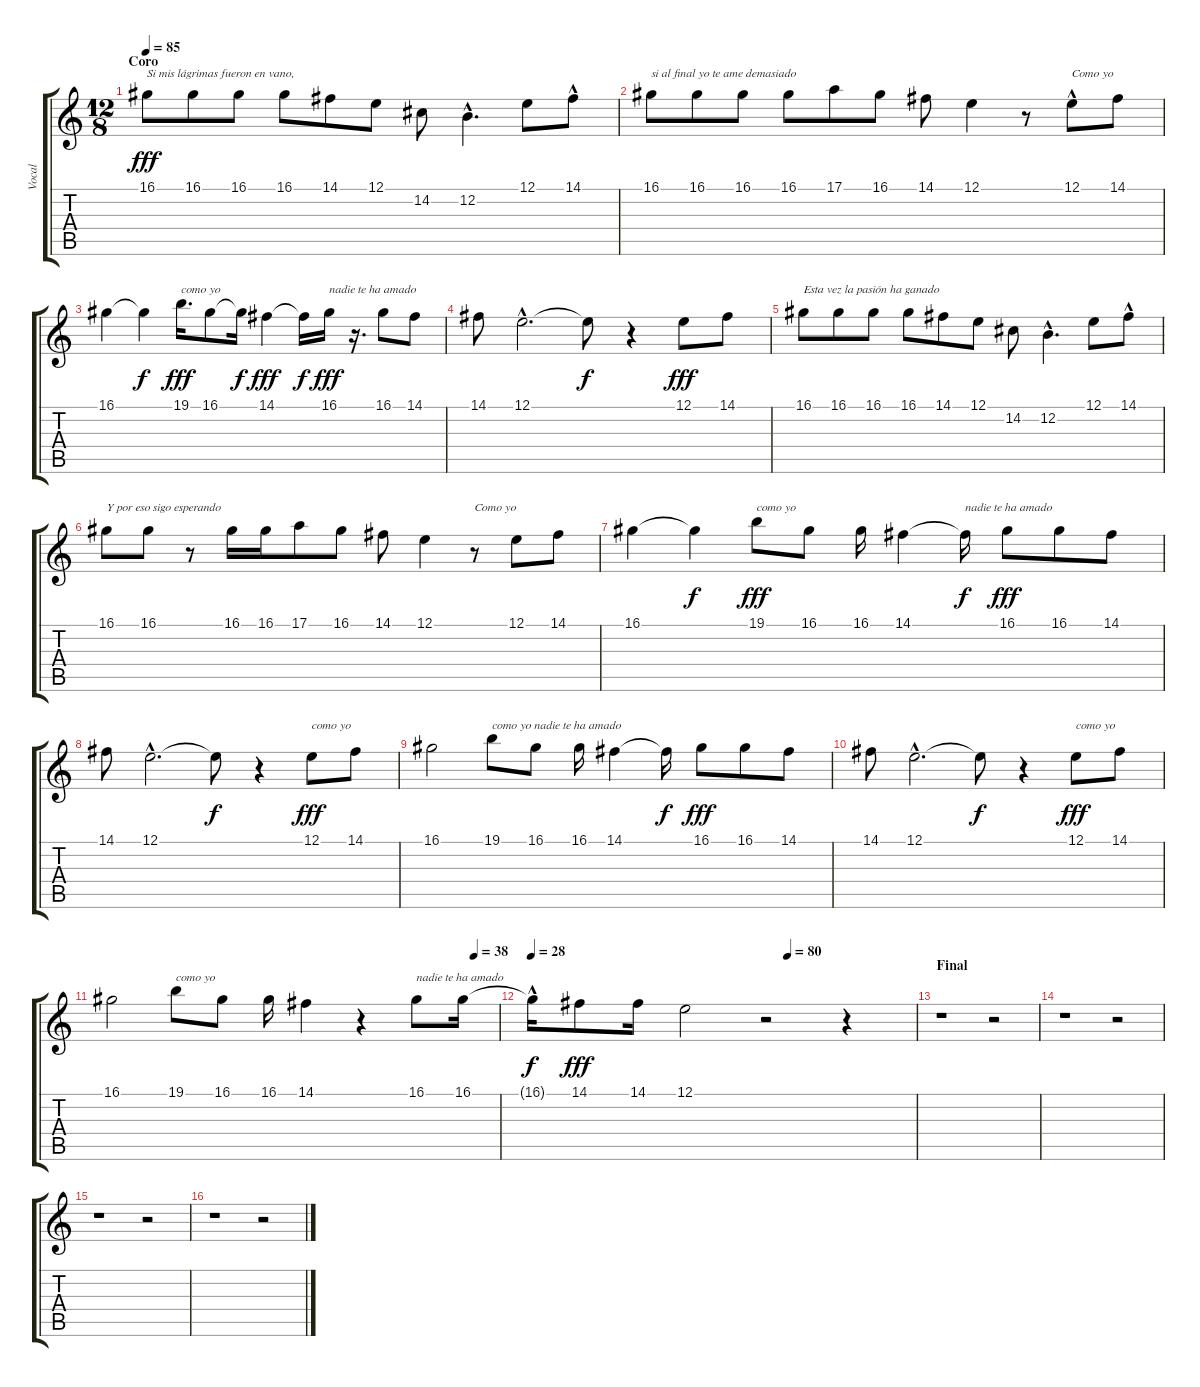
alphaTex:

\track ("Vocal" "Vocal") {instrument synthvoice}
\staff {score tabs}
\tuning (E4 B3 G3 D3 A2 E2) {hide}
\ts (12 8)
\section ("" "Coro")
\tempo 85
\clef g2
\ks c
16.1.8{txt "Si mis lágrimas fueron en vano, " dy fff} 16.1.8 16.1.8 16.1.8 14.1.8 12.1.8 14.2.8 12.2{hac}.4{d} 12.1.8 14.1{hac}.8 |
16.1.8{txt "si al final yo te ame demasiado"} 16.1.8 16.1.8 16.1.8 17.1.8 16.1.8 14.1.8 12.1.4 r.8 12.1{hac}.8{txt "Como yo"} 14.1.8 |
16.1.4 16.1{t}.4{dy f} 19.1.16{d txt "como yo" dy fff} 16.1.8 16.1{t}.16{dy f} 14.1.4{dy fff} 14.1{t}.16{dy f} 16.1.16{txt "nadie te ha amado" dy fff} r.16{d} 16.1.8 14.1.8 |
14.1.8 12.1{hac}.2{d} 12.1{t}.8{dy f} r.4 12.1.8{dy fff} 14.1.8 |
16.1.8{txt "Esta vez la pasión ha ganado"} 16.1.8 16.1.8 16.1.8 14.1.8 12.1.8 14.2.8 12.2{hac}.4{d} 12.1.8 14.1{hac}.8 |
16.1.8{txt "Y por eso sigo esperando"} 16.1.8 r.8 16.1.16 16.1.16 17.1.8 16.1.8 14.1.8 12.1.4 r.8{txt "Como yo"} 12.1.8 14.1.8 |
16.1.4 16.1{t}.4{dy f} 19.1.8{txt "como yo" dy fff} 16.1.8 16.1.16 14.1.4 14.1{t}.16{txt "nadie te ha amado" dy f} 16.1.8{dy fff} 16.1.8 14.1.8 |
14.1.8 12.1{hac}.2{d} 12.1{t}.8{dy f} r.4 12.1.8{txt "como yo" dy fff} 14.1.8 |
16.1.2 19.1.8{txt "como yo nadie te ha amado"} 16.1.8 16.1.16 14.1.4 14.1{t}.16{dy f} 16.1.8{dy fff} 16.1.8 14.1.8 |
14.1.8 12.1{hac}.2{d} 12.1{t}.8{dy f} r.4 12.1.8{txt "como yo" dy fff} 14.1.8 |
\tempo (38 0.9375)
16.1.2 19.1.8{txt "como yo"} 16.1.8 16.1.16 14.1.4 r.4 16.1.8{txt "nadie te ha amado"} 16.1.16 |
\tempo 28
\tempo (80 0.6666666666666666)
16.1{hac t}.16{dy f} 14.1.8{dy fff} 14.1.16 12.1.2 r.2 r.4 |
\section ("" "Final")
r.1 r.2 |
r.1 r.2 |
r.1 r.2 |
r.1 r.2
